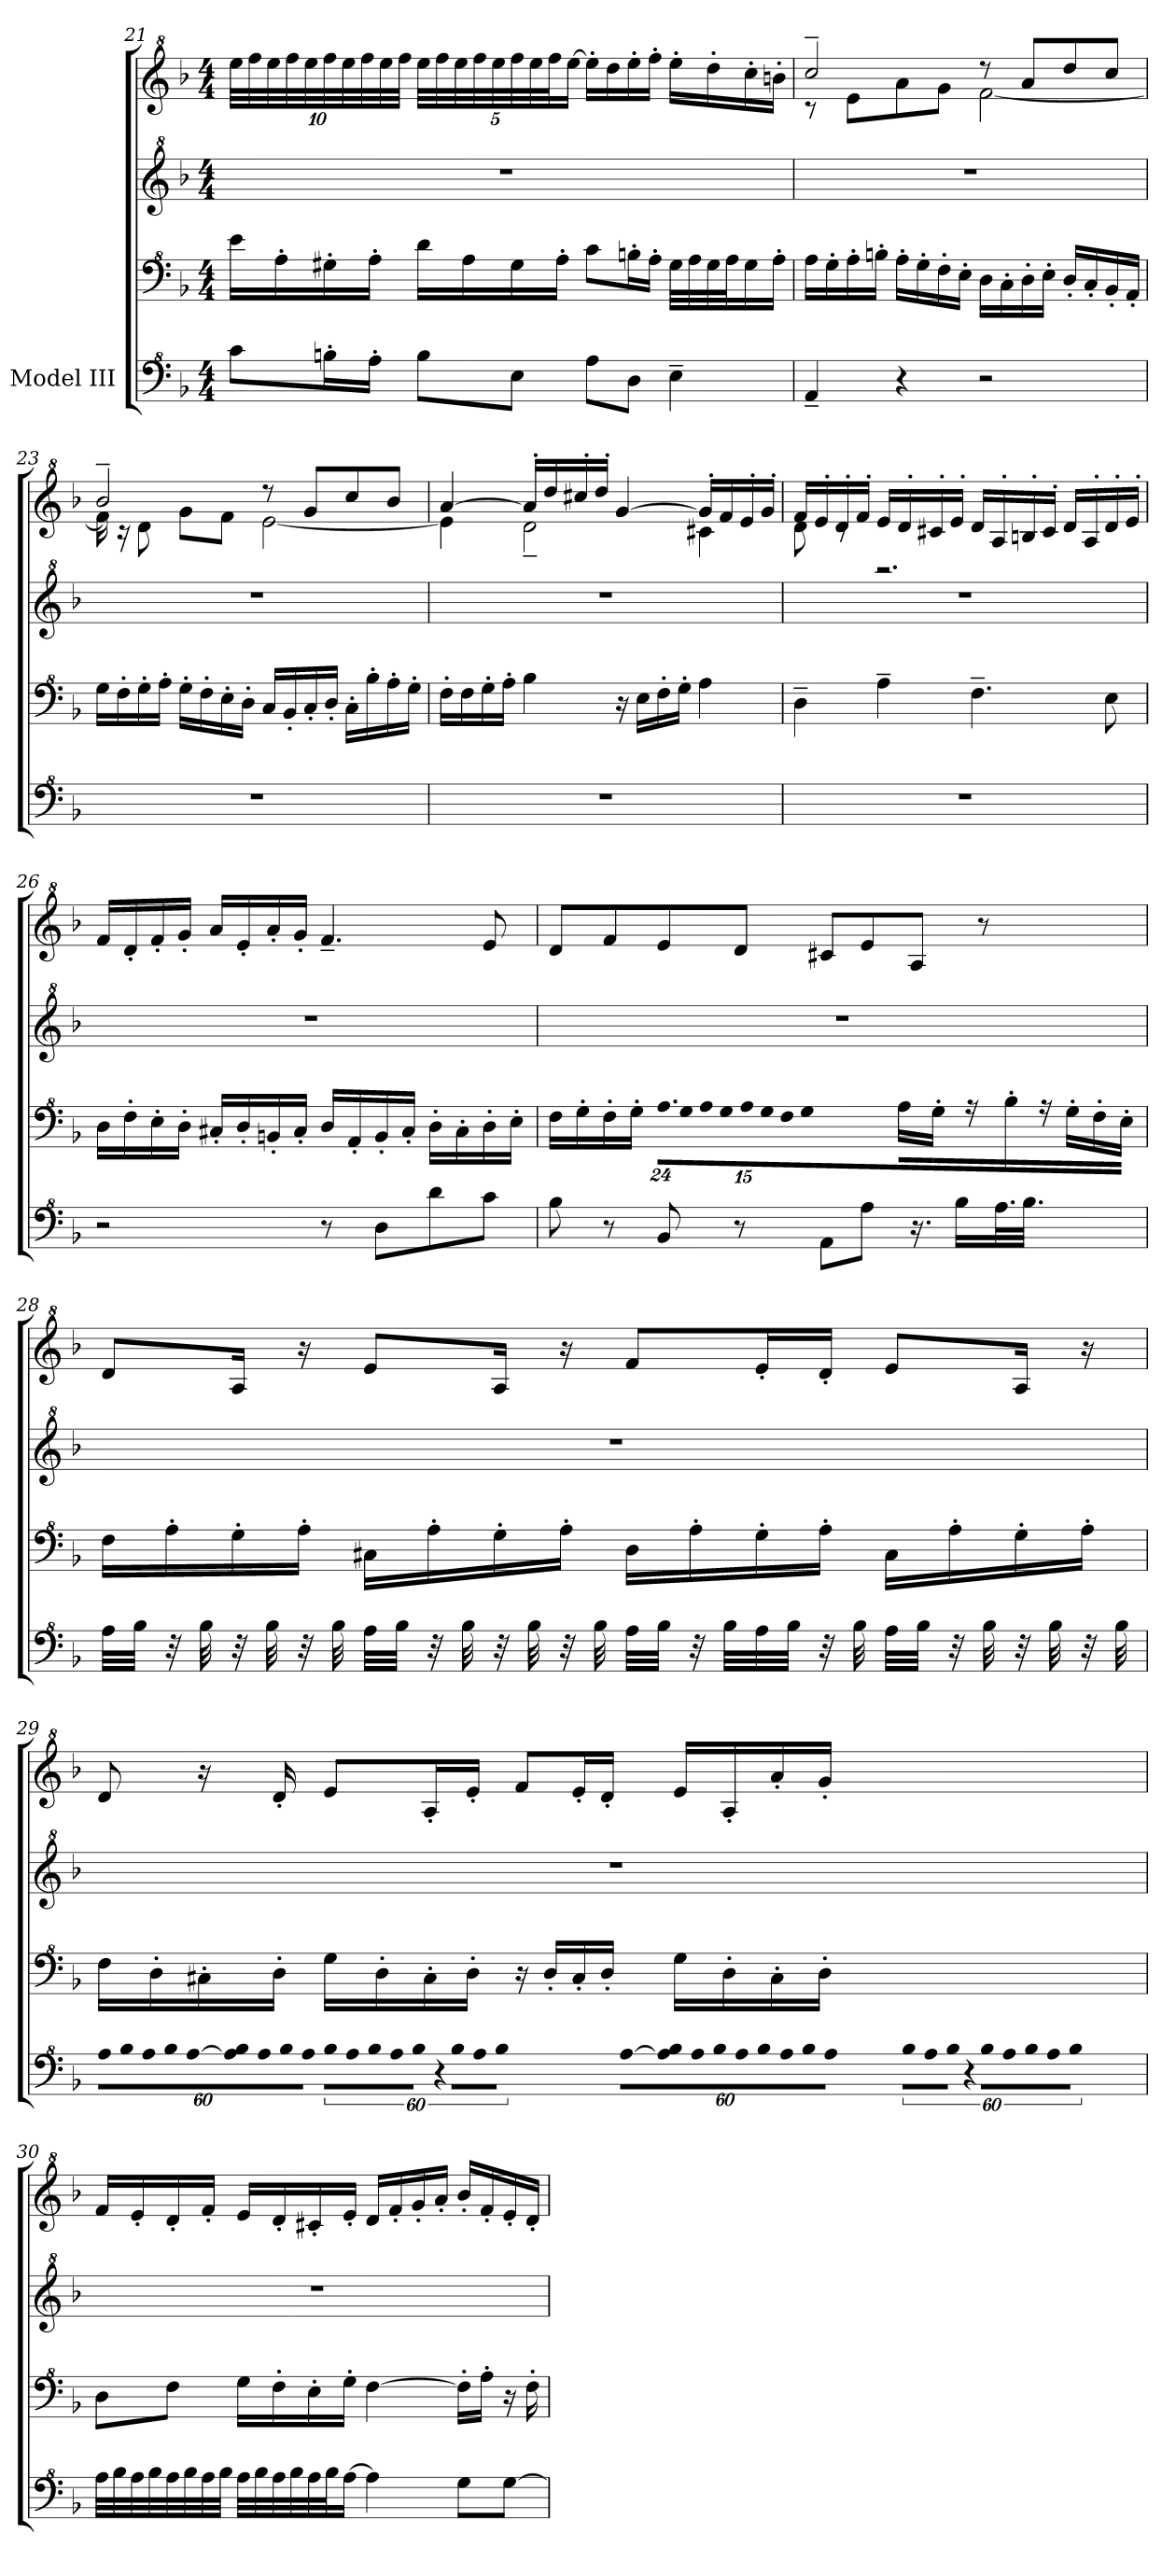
**kern	**kern	**kern	**kern
*part1	*part1	*part1	*part1
*staff4	*staff3	*staff2	*staff1
*I"Model III	*	*	*
!!LO:LB:g=z
*clefF^4	*clefF^4	*clefG^2	*clefG^2
*k[b-]	*k[b-]	*k[b-]	*k[b-]
*M4/4	*M4/4	*M4/4	*M4/4
*	*	*	*Xbrackettup
=21	=21	=21	=21
8cc\L	16ee\LL	1r	40eee\LLL
.	.	.	40fff\
.	.	.	40eee\
.	16a'\	.	.
.	.	.	40fff\
.	.	.	40eee\
16bn'\L	16g#X'\	.	40fff\
.	.	.	40eee\
.	.	.	40fff\
16a'\JJ	16a'\JJ	.	.
.	.	.	40eee\
.	.	.	40fff\JJJ
8b\L	16dd\LL	.	40eee\LLL
.	.	.	40fff\
.	.	.	40eee\
.	16a\	.	.
.	.	.	40fff\
.	.	.	40eee\
8e\J	16g#\	.	40fff\
.	.	.	40eee\
.	.	.	40fff\J
.	16a'\JJ	.	.
.	.	.	[20eee\JJ
8a\L	8cc\L	.	16eee'\LL]
.	.	.	16ddd\
8d\J	16bn'\L	.	16eee'\
.	16a'\JJ	.	16fff'\JJ
4e~\	32g#\LLL	.	16eee'\LL
.	32a\	.	.
.	32g#\	.	16ddd'\
.	32a\J	.	.
.	16g#\	.	16ccc'\
.	16a'\JJ	.	16bbn'\JJ
=22	=22	=22	=22
*	*	*	*^
4A~/	16a\LL	1r	2ccc~/	8r
.	16g'\	.	.	.
.	16a'\	.	.	8ee\L
.	16bn'\JJ	.	.	.
4r	16a'\LL	.	.	8aa\
.	16g'\	.	.	.
.	16f'\	.	.	8gg\J
.	16e'\JJ	.	.	.
2r	16d\LL	.	8r	[2ff\
.	16c'\	.	.	.
.	16d'\	.	8aa/L	.
.	16e'\JJ	.	.	.
.	16d'/LL	.	8ddd/	.
.	16c'/	.	.	.
.	16B-'/	.	8ccc/J	.
.	16A'/JJ	.	.	.
!!LO:LB:g=z	!!
=23	=23	=23	=23	=23
1r	16g\LL	1r	2bb-~/	16ff\]
.	16f'\	.	.	16r
.	16g'\	.	.	8dd\
.	16a'\JJ	.	.	.
.	16g'\LL	.	.	8gg\L
.	16f'\	.	.	.
.	16e'\	.	.	8ff\J
.	16d'\JJ	.	.	.
.	16c/LL	.	8r	[2ee\
.	16B-'/	.	.	.
.	16c'/	.	8gg/L	.
.	16d'/JJ	.	.	.
.	16c'\LL	.	8ccc/	.
.	16b-'\	.	.	.
.	16a'\	.	8bb-/J	.
.	16g'\JJ	.	.	.
=24	=24	=24	=24	=24
1r	16f'\LL	1r	[4aa/	4ee\]
.	16f\	.	.	.
.	16g'\	.	.	.
.	16a'\JJ	.	.	.
.	4b-\	.	16aa'/LL]	2dd~\
.	.	.	16ddd/	.
.	.	.	16ccc#X'/	.
.	.	.	16ddd'/JJ	.
.	16r	.	[4gg/	.
.	16e\LL	.	.	.
.	16f'\	.	.	.
.	16g'\JJ	.	.	.
.	4a\	.	16gg'/LL]	4cc#X\
.	.	.	16ff/	.
.	.	.	16ee'/	.
.	.	.	16gg'/JJ	.
!!LO:PB:g=z	!!
=25	=25	=25	=25	=25
1r	4d~\	1r	16ff/LL	8dd\
.	.	.	16ee'/	.
.	.	.	16dd'/	8rcc
.	.	.	16ff'/JJ	.
.	4a~\	.	16ee/LL	2.r
.	.	.	16dd'/	.
.	.	.	16cc#X'/	.
.	.	.	16ee'/JJ	.
.	4.f~\	.	16dd/LL	.
.	.	.	16a'/	.
.	.	.	16bn'/	.
.	.	.	16cc#'/JJ	.
.	.	.	16dd/LL	.
.	.	.	16a'/	.
.	8e\	.	16dd'/	.
.	.	.	16ee'/JJ	.
*	*	*	*v	*v
=26	=26	=26	=26
2r	16d\LL	1r	16ff/LL
.	16f'\	.	16dd'/
.	16e'\	.	16ff'/
.	16d'\JJ	.	16gg'/JJ
.	16c#X'/LL	.	16aa/LL
.	16d'/	.	16ee'/
.	16Bn'/	.	16aa'/
.	16c#'/JJ	.	16gg'/JJ
8r	16d/LL	.	4.ff~/
.	16A'/	.	.
8d\L	16B'/	.	.
.	16c#'/JJ	.	.
8dd\	16d'\LL	.	.
.	16c#'\	.	.
8cc\J	16d'\	.	8ee/
.	16e'\JJ	.	.
!!LO:LB:g=z
=27	=27	=27	=27
8b-\	16f\LL	1r	8dd/L
.	16g'\	.	.
8r	16f'\	.	8ff/
.	16g'\JJ	.	.
*	*Xbrackettup	*	*
!	!LO:N:vis=32.	!	!
8B-/	384%17a\LLL	.	8ee/
!	!LO:N:vis=32	!	!
.	240%7g\	.	.
!	!LO:N:vis=32	!	!
.	240%7a\	.	.
!	!LO:N:vis=32	!	!
.	240%7g\	.	.
8r	.	.	8dd/J
!	!LO:N:vis=32	!	!
.	240%7a\	.	.
!	!LO:N:vis=32	!	!
.	240%7g\	.	.
!	!LO:N:vis=32	!	!
.	240%7f\	.	.
!	!LO:N:vis=32	!	!
.	240%7g\JJJ	.	.
.	640ryy	.	.
8A\L	16a\LL	.	8cc#X/L
.	16g'\JJ	.	.
8a\J	16r	.	8ee/
.	16b-'\	.	.
16.r	16r	.	8a/J
.	16g'\LL	.	.
16b-\LL	.	.	.
.	16f'\	.	8r
32.a\L	.	.	.
.	16e'\JJ	.	.
32.b-\JJJ	.	.	.
!!LO:LB:g=z
=28	=28	=28	=28
32a\LLL	16f\LL	1r	8dd/L
32b-\JJJ	.	.	.
32r	16a'\	.	.
32b-\	.	.	.
32r	16g'\	.	16a/Jk
32b-\	.	.	.
32r	16a'\JJ	.	16r
32b-\	.	.	.
32a\LLL	16c#X\LL	.	8ee/L
32b-\JJJ	.	.	.
32r	16a'\	.	.
32b-\	.	.	.
32r	16g'\	.	16a/Jk
32b-\	.	.	.
32r	16a'\JJ	.	16r
32b-\	.	.	.
32a\LLL	16d\LL	.	8ff/L
32b-\JJJ	.	.	.
32r	16a'\	.	.
32b-\LLL	.	.	.
32a\	16g'\	.	16ee'/L
32b-\JJJ	.	.	.
32r	16a'\JJ	.	16dd'/JJ
32b-\	.	.	.
32a\LLL	16c#\LL	.	8ee/L
32b-\JJJ	.	.	.
32r	16a'\	.	.
32b-\	.	.	.
32r	16g'\	.	16a/Jk
32b-\	.	.	.
32r	16a'\JJ	.	16r
32b-\	.	.	.
!!LO:PB:g=z
=29	=29	=29	=29
*Xbrackettup	*	*	*
!LO:N:vis=32	!	!	!
1920%53a\LLL	16f\LL	1r	8dd/
!LO:N:vis=32	!	!	!
1920%53b-\	.	.	.
!LO:N:vis=32	!	!	!
1920%53a\	.	.	.
.	16d'\	.	.
!LO:N:vis=32	!	!	!
1920%53b-\	.	.	.
!LO:N:vis=32	!	!	!
[1920%53a\	.	.	.
.	16c#X'\	.	16r
!LO:N:vis=32	!	!	!
1920%53a\] 1920%53b-\	.	.	.
!LO:N:vis=32	!	!	!
1920%53a\	.	.	.
.	16d'\JJ	.	16dd'/
!LO:N:vis=32	!	!	!
1920%53b-\	.	.	.
!LO:N:vis=32	!	!	!
1920%53a\JJJ	.	.	.
640ryy	.	.	.
*brackettup	*	*	*
!LO:N:vis=32	!	!	!
1920%53b-\LLL	16g\LL	.	8ee/L
!LO:N:vis=32	!	!	!
1920%53a\	.	.	.
!LO:N:vis=32	!	!	!
1920%53b-\	.	.	.
.	16d'\	.	.
!LO:N:vis=32	!	!	!
1920%53a\	.	.	.
!LO:N:vis=32	!	!	!
1920%53b-\JJJ	.	.	.
.	16c#'\	.	16a'/L
!LO:N:vis=32	!	!	!
1920%53r	.	.	.
!LO:N:vis=32	!	!	!
1920%53b-\LLL	.	.	.
.	16d'\JJ	.	16ee'/JJ
!LO:N:vis=32	!	!	!
1920%53a\	.	.	.
!LO:N:vis=32	!	!	!
1920%53b-\JJJ	.	.	.
640ryy	.	.	.
*Xbrackettup	*	*	*
!LO:N:vis=32	!	!	!
[1920%53a\LLL	16r	.	8ff/L
!LO:N:vis=32	!	!	!
1920%53a\] 1920%53b-\	.	.	.
!LO:N:vis=32	!	!	!
1920%53a\	.	.	.
.	16d'/LL	.	.
!LO:N:vis=32	!	!	!
1920%53b-\	.	.	.
!LO:N:vis=32	!	!	!
1920%53a\	.	.	.
.	16c#'/	.	16ee'/L
!LO:N:vis=32	!	!	!
1920%53b-\	.	.	.
!LO:N:vis=32	!	!	!
1920%53a\	.	.	.
.	16d'/JJ	.	16dd'/JJ
!LO:N:vis=32	!	!	!
1920%53b-\	.	.	.
!LO:N:vis=32	!	!	!
1920%53a\JJJ	.	.	.
640ryy	.	.	.
*brackettup	*	*	*
!LO:N:vis=32	!	!	!
1920%53b-\LLL	16g\LL	.	16ee/LL
!LO:N:vis=32	!	!	!
1920%53a\	.	.	.
!LO:N:vis=32	!	!	!
1920%53b-\JJJ	.	.	.
.	16d'\	.	16a'/
!LO:N:vis=32	!	!	!
1920%53r	.	.	.
!LO:N:vis=32	!	!	!
1920%53b-\LLL	.	.	.
.	16c#'\	.	16aa'/
!LO:N:vis=32	!	!	!
1920%53a\	.	.	.
!LO:N:vis=32	!	!	!
1920%53b-\	.	.	.
.	16d'\JJ	.	16gg'/JJ
!LO:N:vis=32	!	!	!
1920%53a\	.	.	.
!LO:N:vis=32	!	!	!
1920%53b-\JJJ	.	.	.
640ryy	.	.	.
!!LO:LB:g=z
=30	=30	=30	=30
32a\LLL	8d\L	1r	16ff/LL
32b-\	.	.	.
32a\	.	.	16ee'/
32b-\	.	.	.
32a\	8f\J	.	16dd'/
32b-\	.	.	.
32a\	.	.	16ff'/JJ
32b-\JJJ	.	.	.
32a\LLL	16g\LL	.	16ee/LL
32b-\	.	.	.
32a\	16f'\	.	16dd'/
32b-\	.	.	.
32a\	16e'\	.	16cc#X'/
32b-\J	.	.	.
[16a\JJ	16g'\JJ	.	16ee'/JJ
4a\]	[4f\	.	16dd/LL
.	.	.	16ff'/
.	.	.	16gg'/
.	.	.	16aa'/JJ
8g\L	16f'\LL]	.	16bb-'/LL
.	16a'\JJ	.	16ff'/
[8g\J	16r	.	16ee'/
.	16f'\	.	16dd'/JJ
=	=	=	=
*-	*-	*-	*-
